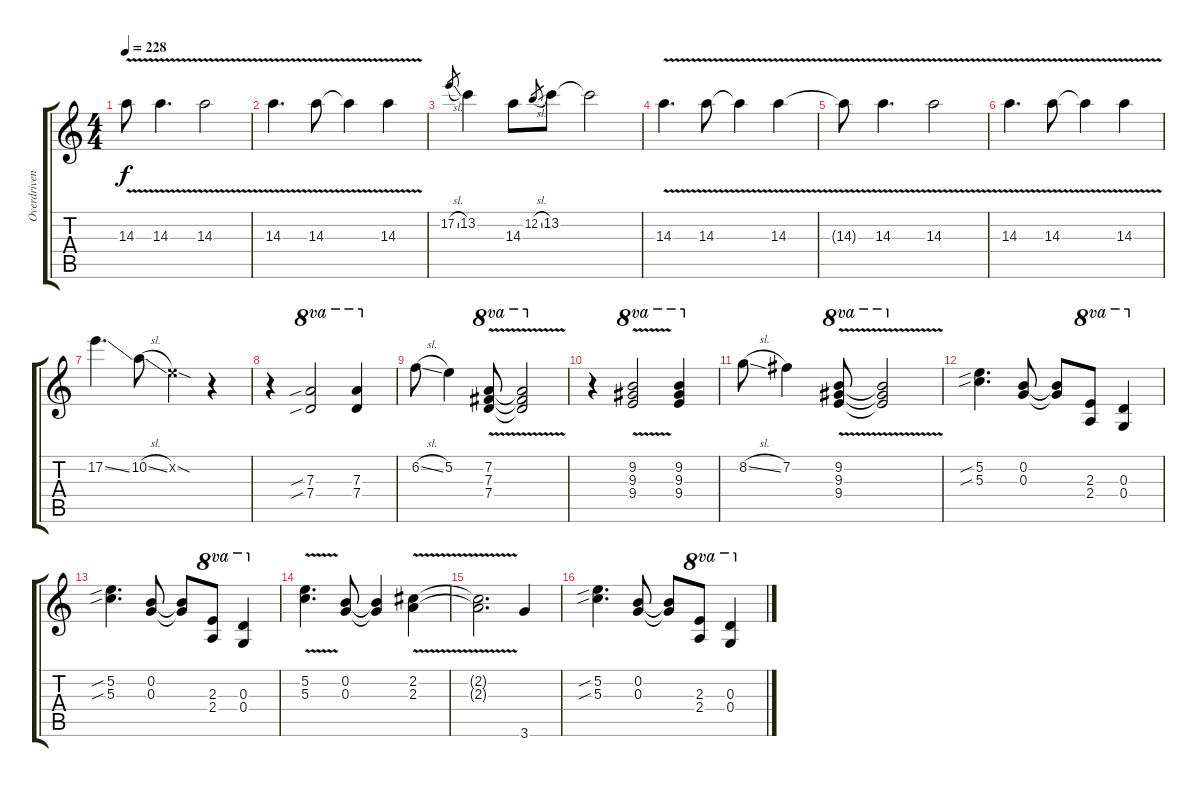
\track ("Overdriven Gtr (Solo)" "Overdriven") {instrument overdrivenguitar}
\staff {score tabs}
\tuning (E4 B3 G3 D4 A3 E3) {hide}
\ts (4 4)
\tempo 228
\clef g2
\ks c
14.3{v t}.8{dy f} 14.3{v}.4{d} 14.3{v}.2 |
14.3{v}.4{d} 14.3{v}.8 14.3{v t}.4 14.3{v}.4 |
17.2{sl}.8{gr} 13.2.4 14.3.8 12.2{sl}.8{gr} 13.2.8 13.2{t}.2 |
14.3{v}.4{d} 14.3{v}.8 14.3{v t}.4 14.3{v}.4 |
14.3{v t}.8 14.3{v}.4{d} 14.3{v}.2 |
14.3{v}.4{d} 14.3{v}.8 14.3{v t}.4 14.3{v}.4 |
17.2{ss}.4{d} 10.2{sl}.8 5.2{sod x}.4 r.4 |
r.4 (7.3{sib} 7.4{sib}).2{ot 8va} (7.3 7.4).4{ot 8va} |
6.2{sl}.8 5.2.4 (7.2{v} 7.3{v} 7.4{v}).8{ot 8va} (7.2{v t} 7.3{v t} 7.4{v t}).2{ot 8va} |
r.4 (9.2{v} 9.3{v} 9.4{v}).2{ot 8va} (9.2 9.3 9.4).4{ot 8va} |
8.2{sl}.8 7.2.4 (9.2{v} 9.3{v} 9.4{v}).8{ot 8va} (9.2{v t} 9.3{v t} 9.4{v t}).2{ot 8va} |
(5.2{sib} 5.3{sib}).4{d} (0.2 0.3).8 (0.2{t} 0.3{t}).8 (2.3 2.4).8{ot 8va} (0.3 0.4).4{ot 8va} |
(5.2{sib} 5.3{sib}).4{d} (0.2 0.3).8 (0.2{t} 0.3{t}).8 (2.3 2.4).8{ot 8va} (0.3 0.4).4{ot 8va} |
(5.2{v} 5.3{v}).4{d} (0.2 0.3).8 (0.2{t} 0.3{t}).4 (2.2{v} 2.3{v}).4 |
(2.2{v t} 2.3{v t}).2{d} 3.6.4 |
(5.2{sib} 5.3{sib}).4{d} (0.2 0.3).8 (0.2{t} 0.3{t}).8 (2.3 2.4).8{ot 8va} (0.3 0.4).4{ot 8va}
